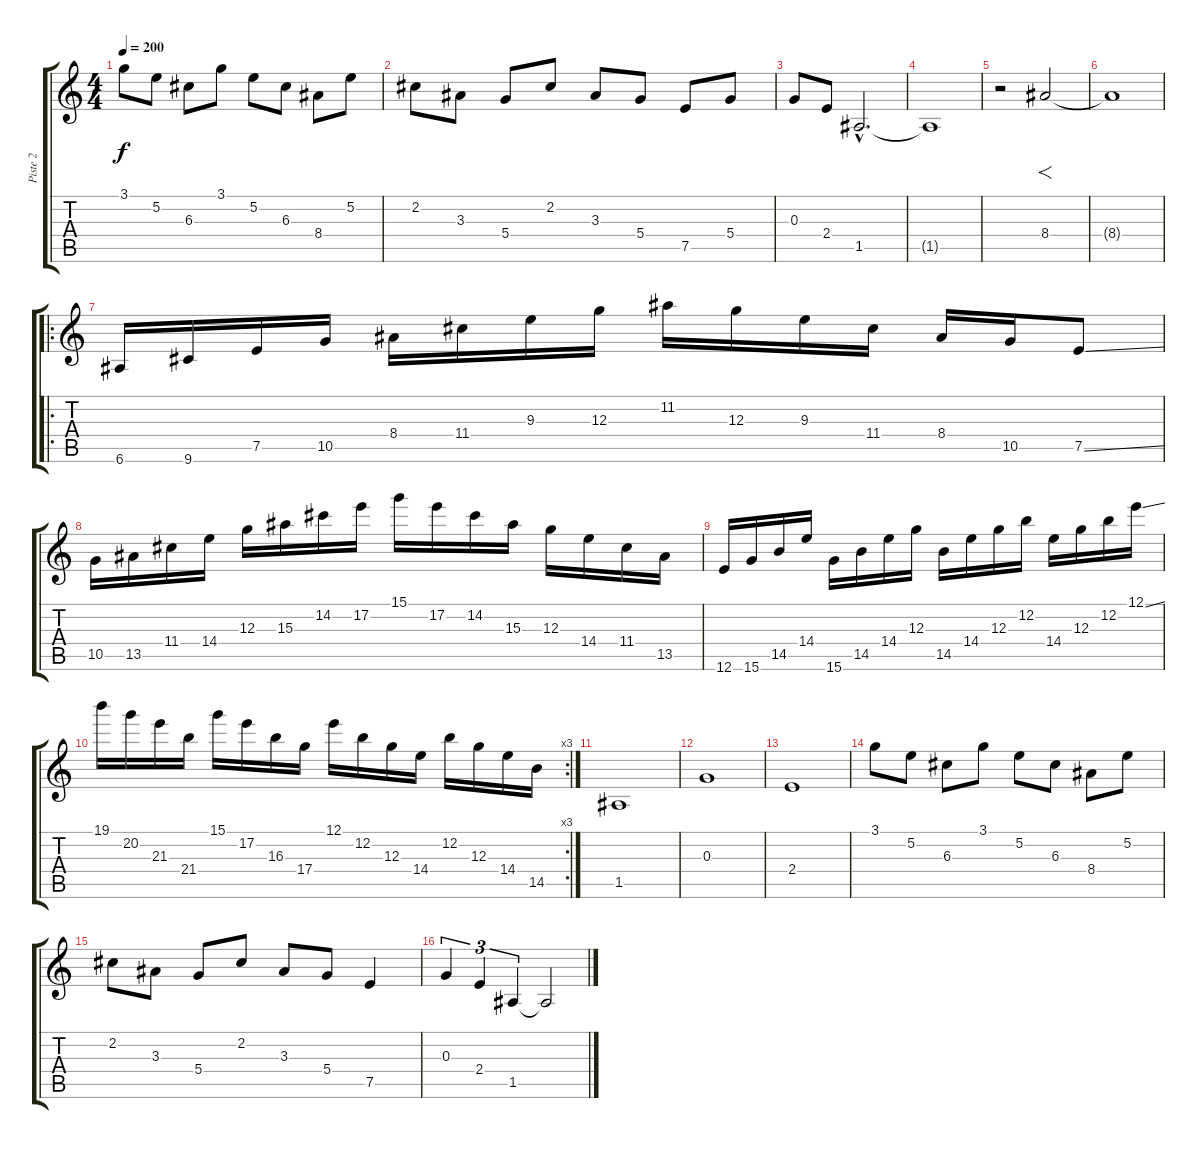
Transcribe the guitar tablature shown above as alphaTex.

\track ("Piste 2" "Piste 2") {instrument distortionguitar}
\staff {score tabs}
\tuning (E4 B3 G3 D3 A2 E2) {hide}
\ts (4 4)
\tempo 200
\clef g2
\ks c
3.1.8{dy f instrument acousticguitarsteel} 5.2.8 6.3.8 3.1.8 5.2.8 6.3.8 8.4.8 5.2.8 |
2.2.8 3.3.8 5.4.8 2.2.8 3.3.8 5.4.8 7.5.8 5.4.8 |
0.3.8 2.4.8 1.5{hac}.2{d} |
1.5{t}.1 |
r.2{instrument distortionguitar} 8.4.2{f} |
8.4{t}.1 |
\ro
6.6.16 9.6.16 7.5.16 10.5.16 8.4.16 11.4.16 9.3.16 12.3.16 11.2.16 12.3.16 9.3.16 11.4.16 8.4.16 10.5.16 7.5{ss}.8 |
10.5.16 13.5.16 11.4.16 14.4.16 12.3.16 15.3.16 14.2.16 17.2.16 15.1.16 17.2.16 14.2.16 15.3.16 12.3.16 14.4.16 11.4.16 13.5.16 |
12.6.16 15.6.16 14.5.16 14.4.16 15.6.16 14.5.16 14.4.16 12.3.16 14.5.16 14.4.16 12.3.16 12.2.16 14.4.16 12.3.16 12.2.16 12.1{ss}.16 |
\rc 3
19.1.16 20.2.16 21.3.16 21.4.16 15.1.16 17.2.16 16.3.16 17.4.16 12.1.16 12.2.16 12.3.16 14.4.16 12.2.16 12.3.16 14.4.16 14.5.16 |
1.5.1{instrument acousticguitarsteel} |
0.3.1 |
2.4.1 |
3.1.8 5.2.8 6.3.8 3.1.8 5.2.8 6.3.8 8.4.8 5.2.8 |
2.2.8 3.3.8 5.4.8 2.2.8 3.3.8 5.4.8 7.5.4 |
0.3.4{tu (3 2)} 2.4.4{tu (3 2)} 1.5.4{tu (3 2)} 1.5{t}.2
